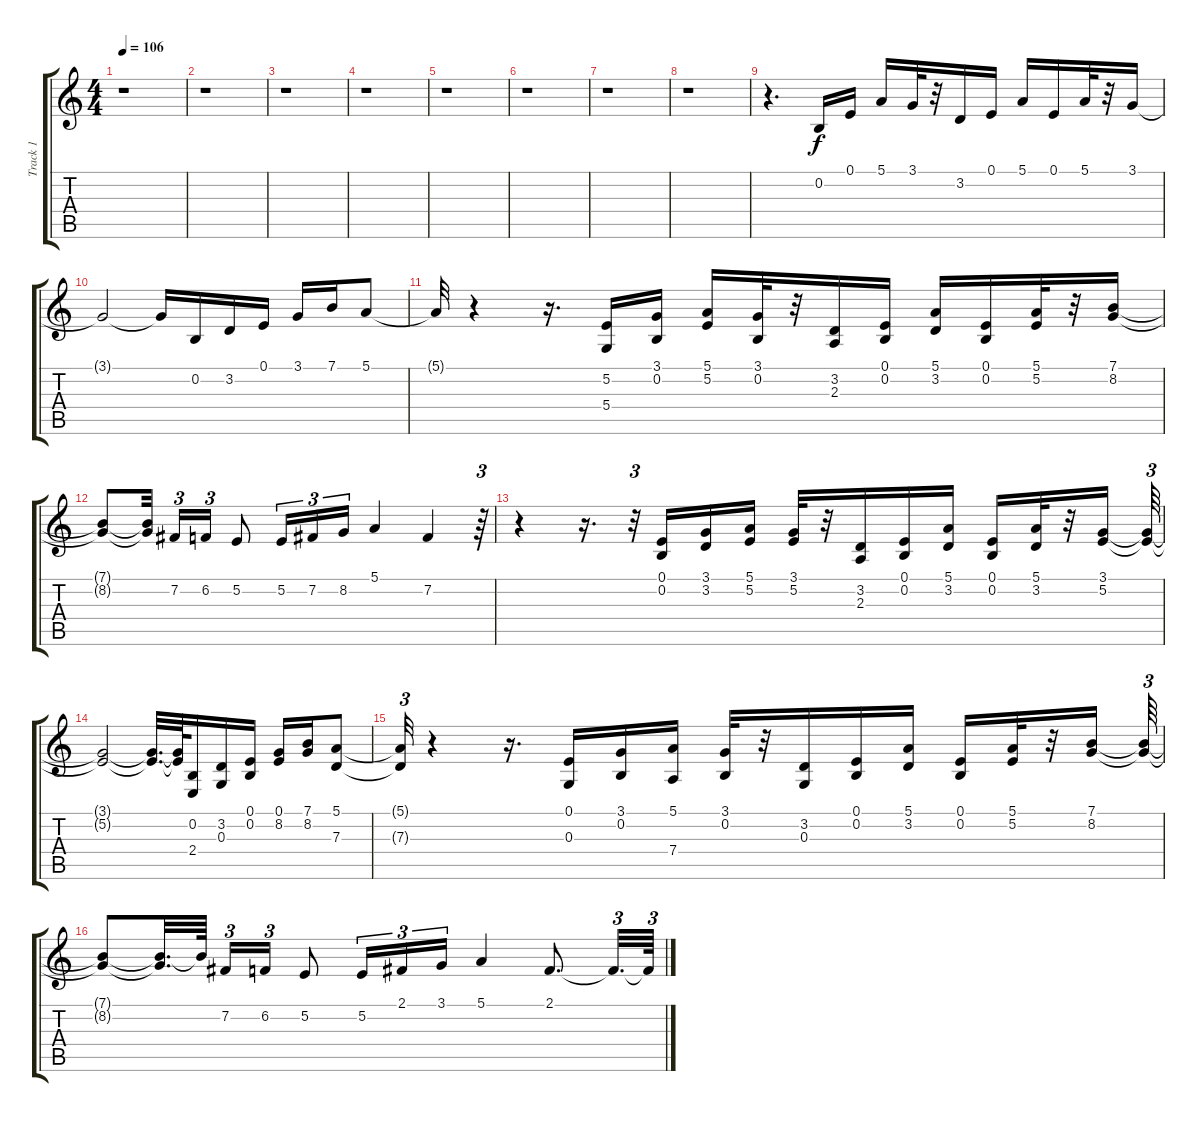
\track ("Track 1" "Track 1") {instrument lead2sawtooth}
\staff {score tabs}
\tuning (E4 B3 G3 D3 A2 E2) {hide}
\ts (4 4)
\tempo 106
\clef g2
\ks c
r.1{dy f} |
r.1 |
r.1 |
r.1 |
r.1 |
r.1 |
r.1 |
r.1 |
r.4{d} 0.2.16 0.1.16 5.1.16 3.1.32 r.32 3.2.16 0.1.16 5.1.16 0.1.16 5.1.32 r.32 3.1.16 |
3.1{t}.2 3.1{t}.16 0.2.16 3.2.16 0.1.16 3.1.16 7.1.16 5.1.8 |
5.1{t}.32 r.4 r.16{d} (5.2 5.4).16 (3.1 0.2).16 (5.1 5.2).16 (3.1 0.2).32 r.32 (3.2 2.3).16 (0.1 0.2).16 (5.1 3.2).16 (0.1 0.2).16 (5.1 5.2).32 r.32 (7.1 8.2).16 |
(7.1{t} 8.2{t}).8 (7.1{t} 8.2{t}).32{beam splitsecondary} 7.2.16{tu (3 2)} 6.2.16{tu (3 2)} 5.2.8 5.2.16{tu (3 2)} 7.2.16{tu (3 2)} 8.2.16{tu (3 2)} 5.1.4 7.2.4 r.64{tu (3 2)} |
r.4 r.16{d} r.32{tu (3 2)} (0.1 0.2).16 (3.1 3.2).16 (5.1 5.2).16 (3.1 5.2).32 r.32 (3.2 2.3).16 (0.1 0.2).16 (5.1 3.2).16 (0.1 0.2).16 (5.1 3.2).32 r.32 (3.1 5.2).16 (3.1{t} 5.2{t}).64{tu (3 2)} |
(3.1{t} 5.2{t}).2 (3.1{t} 5.2{t}).32{d} (3.1{t} 5.2{t}).64 (0.2 2.4).16 (3.2 0.3).16 (0.1 0.2).16 (0.1 8.2).16 (7.1 8.2).16 (5.1 7.3).8 |
(5.1{t} 7.3{t}).32{tu (3 2)} r.4 r.16{d} (0.1 0.3).16 (3.1 0.2).16 (5.1 7.4).16 (3.1 0.2).32 r.32 (3.2 0.3).16 (0.1 0.2).16 (5.1 3.2).16 (0.1 0.2).16 (5.1 5.2).32 r.32 (7.1 8.2).16 (7.1{t} 8.2{t}).64{tu (3 2)} |
(7.1{t} 8.2{t}).8 (7.1{t} 8.2{t}).32{d} 7.1{t}.64{beam splitsecondary} 7.2.16{tu (3 2)} 6.2.16{tu (3 2)} 5.2.8 5.2.16{tu (3 2)} 2.1.16{tu (3 2)} 3.1.16{tu (3 2)} 5.1.4 2.1.8{d} 2.1{t}.32{d tu (3 2)} 2.1{t}.64{tu (3 2)}
